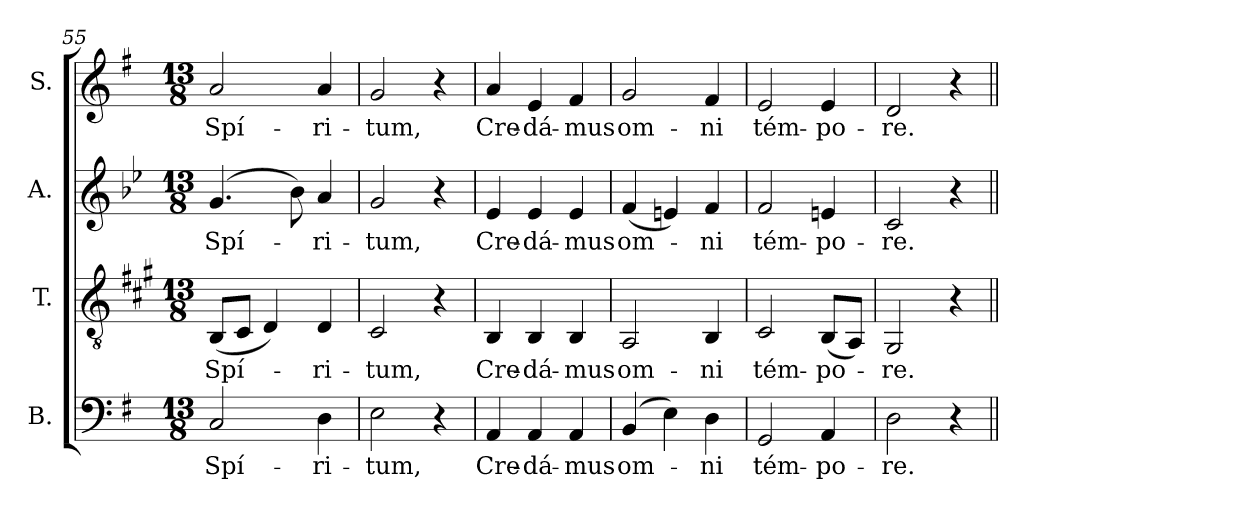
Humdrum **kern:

**kern	**text	**kern	**text	**kern	**text	**kern	**text
*part4	*part4	*part3	*part3	*part2	*part2	*part1	*part1
*staff4	*staff4	*staff3	*staff3	*staff2	*staff2	*staff1	*staff1
*I"B.	*	*I"T.	*	*I"A.	*	*I"S.	*
*I'B.	*	*I'T.	*	*I'A.	*	*I'S.	*
*clefF4	*	*clefGv2	*	*clefG2	*	*clefG2	*
*	*	*ITrd1c2	*	*ITrd2c3	*	*	*
*k[f#]	*	*k[f#]	*	*k[f#]	*	*k[f#]	*
*G:	*	*G:	*	*G:	*	*G:	*
*M13/8	*	*M13/8	*	*M13/8	*	*M13/8	*
=55	=55	=55	=55	=55	=55	=55	=55
!	!LO:LY:b:color=#000000	!	!	!	!	!	!
!	!	!	!LO:LY:b:color=#000000	!	!	!	!
!	!	!	!	!	!LO:LY:b:color=#000000	!	!
!	!	!	!	!	!	!	!LO:LY:b:color=#000000
2Ci/	Spí-	(8AAi/L	Spí-	(4.ei/	Spí-	2ai/	Spí-
.	.	8BBi/J	.	.	.	.	.
.	.	4Ci/)	.	.	.	.	.
.	.	.	.	8gi\)	.	.	.
!	!LO:LY:b:color=#000000	!	!	!	!	!	!
!	!	!	!LO:LY:b:color=#000000	!	!	!	!
!	!	!	!	!	!LO:LY:b:color=#000000	!	!
!	!	!	!	!	!	!	!LO:LY:b:color=#000000
4Di\	-ri-	4Ci/	-ri-	4f#i/	-ri-	4ai/	-ri-
=56	=56	=56	=56	=56	=56	=56	=56
!	!LO:LY:b:color=#000000	!	!	!	!	!	!
!	!	!	!LO:LY:b:color=#000000	!	!	!	!
!	!	!	!	!	!LO:LY:b:color=#000000	!	!
!	!	!	!	!	!	!	!LO:LY:b:color=#000000
2Ei\	-tum,	2BBi/	-tum,	2ei/	-tum,	2gi/	-tum,
4r	.	4r	.	4r	.	4r	.
=57	=57	=57	=57	=57	=57	=57	=57
!	!LO:LY:b:color=#000000	!	!	!	!	!	!
!	!	!	!LO:LY:b:color=#000000	!	!	!	!
!	!	!	!	!	!LO:LY:b:color=#000000	!	!
!	!	!	!	!	!	!	!LO:LY:b:color=#000000
4AAi/	Cre-	4AAi/	Cre-	4ci/	Cre-	4ai/	Cre-
!	!LO:LY:b:color=#000000	!	!	!	!	!	!
!	!	!	!LO:LY:b:color=#000000	!	!	!	!
!	!	!	!	!	!LO:LY:b:color=#000000	!	!
!	!	!	!	!	!	!	!LO:LY:b:color=#000000
4AAi/	-dá-	4AAi/	-dá-	4ci/	-dá-	4ei/	-dá-
!	!LO:LY:b:color=#000000	!	!	!	!	!	!
!	!	!	!LO:LY:b:color=#000000	!	!	!	!
!	!	!	!	!	!LO:LY:b:color=#000000	!	!
!	!	!	!	!	!	!	!LO:LY:b:color=#000000
4AAi/	-mus	4AAi/	-mus	4ci/	-mus	4f#i/	-mus
=58	=58	=58	=58	=58	=58	=58	=58
!	!LO:LY:b:color=#000000	!	!	!	!	!	!
!	!	!	!LO:LY:b:color=#000000	!	!	!	!
!	!	!	!	!	!LO:LY:b:color=#000000	!	!
!	!	!	!	!	!	!	!LO:LY:b:color=#000000
(4BBi/	om-	2GGi/	om-	(4di/	om-	2gi/	om-
4Ei\)	.	.	.	4c#Xi/)	.	.	.
!	!LO:LY:b:color=#000000	!	!	!	!	!	!
!	!	!	!LO:LY:b:color=#000000	!	!	!	!
!	!	!	!	!	!LO:LY:b:color=#000000	!	!
!	!	!	!	!	!	!	!LO:LY:b:color=#000000
4Di\	-ni	4AAi/	-ni	4di/	-ni	4f#i/	-ni
=59	=59	=59	=59	=59	=59	=59	=59
!	!LO:LY:b:color=#000000	!	!	!	!	!	!
!	!	!	!LO:LY:b:color=#000000	!	!	!	!
!	!	!	!	!	!LO:LY:b:color=#000000	!	!
!	!	!	!	!	!	!	!LO:LY:b:color=#000000
2GGi/	tém-	2BBi/	tém-	2di/	tém-	2ei/	tém-
!	!LO:LY:b:color=#000000	!	!	!	!	!	!
!	!	!	!LO:LY:b:color=#000000	!	!	!	!
!	!	!	!	!	!LO:LY:b:color=#000000	!	!
!	!	!	!	!	!	!	!LO:LY:b:color=#000000
4AAi/	-po-	(8AAi/L	-po-	4c#Xi/	-po-	4ei/	-po-
.	.	8GGi/J)	.	.	.	.	.
=60	=60	=60	=60	=60	=60	=60	=60
!	!LO:LY:b:color=#000000	!	!	!	!	!	!
!	!	!	!LO:LY:b:color=#000000	!	!	!	!
!	!	!	!	!	!LO:LY:b:color=#000000	!	!
!	!	!	!	!	!	!	!LO:LY:b:color=#000000
2Di\	-re.	2FF#i/	-re.	2Ai/	-re.	2di/	-re.
4r	.	4r	.	4r	.	4r	.
=||	=||	=||	=||	=||	=||	=||	=||
*-	*-	*-	*-	*-	*-	*-	*-
